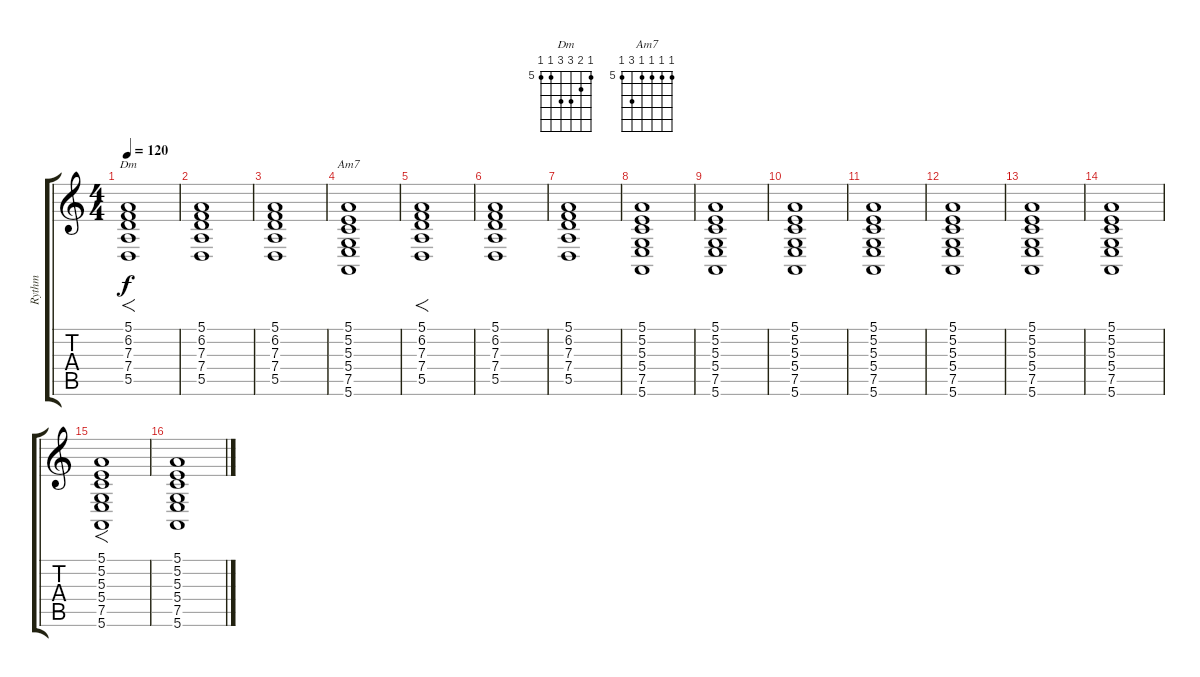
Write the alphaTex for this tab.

\track ("Rythm" "Rythm") {instrument rockorgan}
\staff {score tabs}
\tuning (E4 B3 G3 D3 A2 E2) {hide}
\chord ("Dm" 5 6 7 7 5 5) {firstfret 5}
\chord ("Am7" 5 5 5 5 7 5) {firstfret 5}
\ts (4 4)
\tempo 120
\clef g2
\ks c
(5.1 6.2 7.3 7.4 5.5).1{f ch "Dm" dy f instrument rockorgan} |
(5.1 6.2 7.3 7.4 5.5).1 |
(5.1 6.2 7.3 7.4 5.5).1 |
(5.1 5.2 5.3 5.4 7.5 5.6).1{ch "Am7"} |
(5.1 6.2 7.3 7.4 5.5).1{f} |
(5.1 6.2 7.3 7.4 5.5).1 |
(5.1 6.2 7.3 7.4 5.5).1 |
(5.1 5.2 5.3 5.4 7.5 5.6).1 |
(5.1 5.2 5.3 5.4 7.5 5.6).1 |
(5.1 5.2 5.3 5.4 7.5 5.6).1 |
(5.1 5.2 5.3 5.4 7.5 5.6).1 |
(5.1 5.2 5.3 5.4 7.5 5.6).1 |
(5.1 5.2 5.3 5.4 7.5 5.6).1 |
(5.1 5.2 5.3 5.4 7.5 5.6).1 |
(5.1 5.2 5.3 5.4 7.5 5.6).1{f} |
(5.1 5.2 5.3 5.4 7.5 5.6).1
